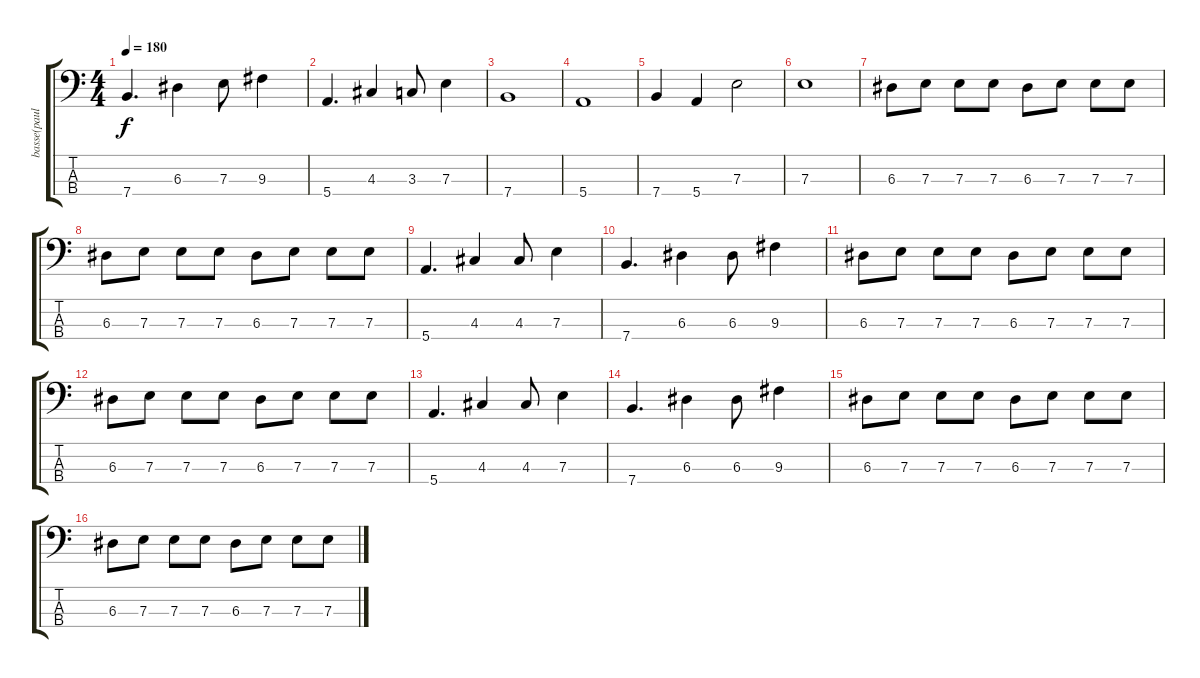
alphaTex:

\track ("basse(paul)" "basse(paul") {instrument electricbasspick}
\staff {score tabs}
\tuning (G2 D2 A1 E1) {hide}
\ts (4 4)
\tempo 180
\clef f4
\ks c
7.4.4{d dy f} 6.3.4 7.3.8 9.3.4 |
5.4.4{d} 4.3.4 3.3.8 7.3.4 |
7.4.1 |
5.4.1 |
7.4.4 5.4.4 7.3.2 |
7.3.1 |
6.3.8 7.3.8 7.3.8 7.3.8 6.3.8 7.3.8 7.3.8 7.3.8 |
6.3.8 7.3.8 7.3.8 7.3.8 6.3.8 7.3.8 7.3.8 7.3.8 |
5.4.4{d} 4.3.4 4.3.8 7.3.4 |
7.4.4{d} 6.3.4 6.3.8 9.3.4 |
6.3.8 7.3.8 7.3.8 7.3.8 6.3.8 7.3.8 7.3.8 7.3.8 |
6.3.8 7.3.8 7.3.8 7.3.8 6.3.8 7.3.8 7.3.8 7.3.8 |
5.4.4{d} 4.3.4 4.3.8 7.3.4 |
7.4.4{d} 6.3.4 6.3.8 9.3.4 |
6.3.8 7.3.8 7.3.8 7.3.8 6.3.8 7.3.8 7.3.8 7.3.8 |
6.3.8 7.3.8 7.3.8 7.3.8 6.3.8 7.3.8 7.3.8 7.3.8
